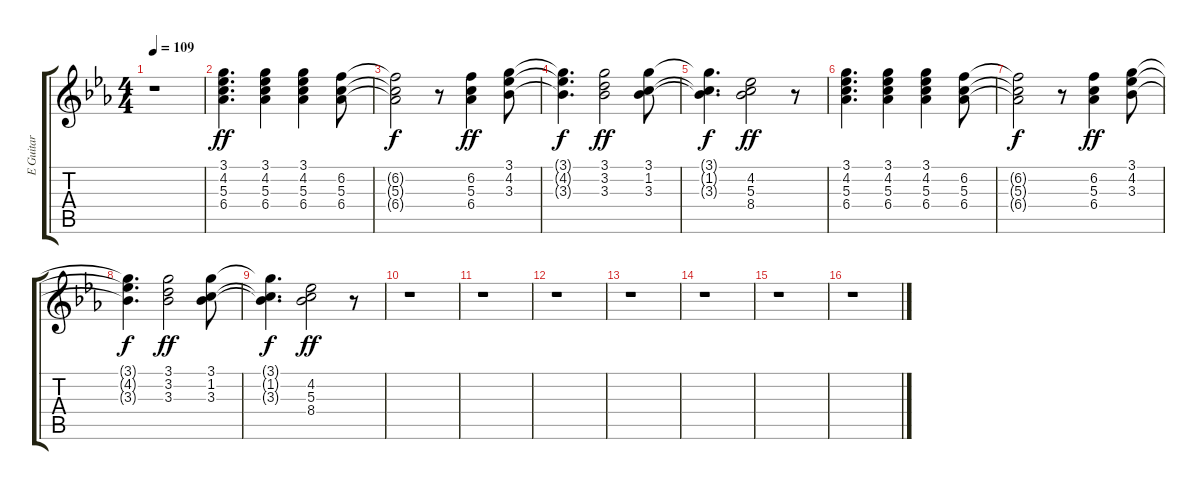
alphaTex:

\track ("E Guitar" "E Guitar") {instrument overdrivenguitar}
\staff {score tabs}
\tuning (E4 B3 G3 D3 A2 E2) {hide}
\ts (4 4)
\tempo 109
\clef g2
\ks eb
r.1{dy ff} |
(3.1 4.2 5.3 6.4).4{d} (3.1 4.2 5.3 6.4).4 (3.1 4.2 5.3 6.4).4 (6.2 5.3 6.4).8 |
(6.2{t} 5.3{t} 6.4{t}).2{dy f} r.8 (6.2 5.3 6.4).4{dy ff} (3.1 4.2 3.3).8 |
(3.1{t} 4.2{t} 3.3{t}).4{d dy f} (3.1 3.2 3.3).2{dy ff} (3.1 1.2 3.3).8 |
(3.1{t} 1.2{t} 3.3{t}).4{d dy f} (4.2 5.3 8.4).2{dy ff} r.8 |
(3.1 4.2 5.3 6.4).4{d} (3.1 4.2 5.3 6.4).4 (3.1 4.2 5.3 6.4).4 (6.2 5.3 6.4).8 |
(6.2{t} 5.3{t} 6.4{t}).2{dy f} r.8 (6.2 5.3 6.4).4{dy ff} (3.1 4.2 3.3).8 |
(3.1{t} 4.2{t} 3.3{t}).4{d dy f} (3.1 3.2 3.3).2{dy ff} (3.1 1.2 3.3).8 |
(3.1{t} 1.2{t} 3.3{t}).4{d dy f} (4.2 5.3 8.4).2{dy ff} r.8 |
r.1 |
r.1 |
r.1 |
r.1 |
r.1 |
r.1 |
r.1
